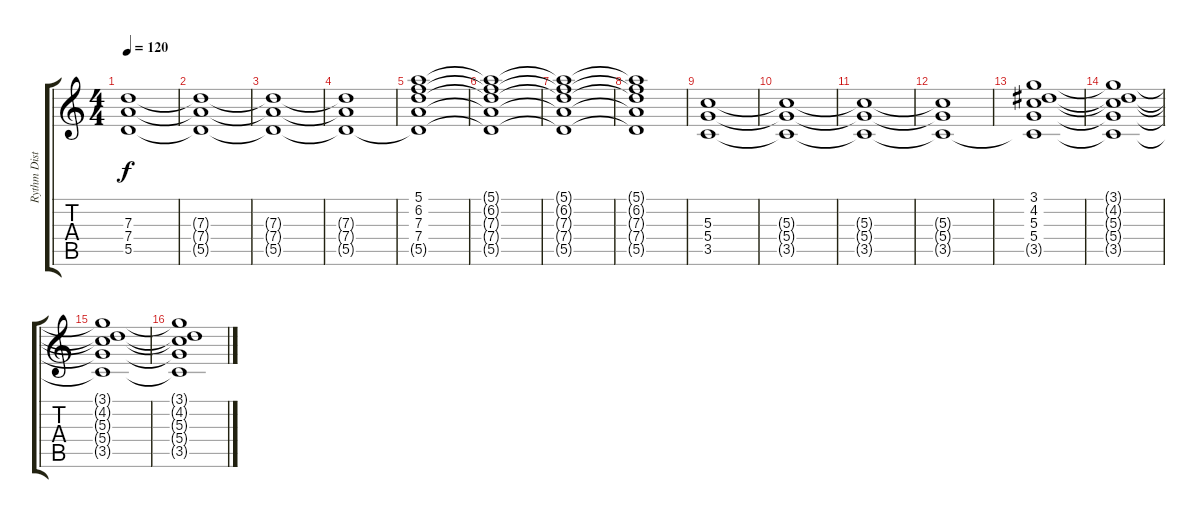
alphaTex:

\track ("Rythm Distortion Guitar 1" "Rythm Dist") {instrument distortionguitar}
\staff {score tabs}
\tuning (E4 B3 G3 D3 A2 E2) {hide}
\ts (4 4)
\tempo 120
\clef g2
\ks c
(7.3 7.4 5.5).1{dy f} |
(7.3{t} 7.4{t} 5.5{t}).1 |
(7.3{t} 7.4{t} 5.5{t}).1 |
(7.3{t} 7.4{t} 5.5{t}).1 |
(5.1 6.2 7.3 7.4 5.5{t}).1 |
(5.1{t} 6.2{t} 7.3{t} 7.4{t} 5.5{t}).1 |
(5.1{t} 6.2{t} 7.3{t} 7.4{t} 5.5{t}).1 |
(5.1{t} 6.2{t} 7.3{t} 7.4{t} 5.5{t}).1 |
(5.3 5.4 3.5).1 |
(5.3{t} 5.4{t} 3.5{t}).1 |
(5.3{t} 5.4{t} 3.5{t}).1 |
(5.3{t} 5.4{t} 3.5{t}).1 |
(3.1 4.2 5.3 5.4 3.5{t}).1 |
(3.1{t} 4.2{t} 5.3{t} 5.4{t} 3.5{t}).1 |
(3.1{t} 4.2{t} 5.3{t} 5.4{t} 3.5{t}).1 |
(3.1{t} 4.2{t} 5.3{t} 5.4{t} 3.5{t}).1
